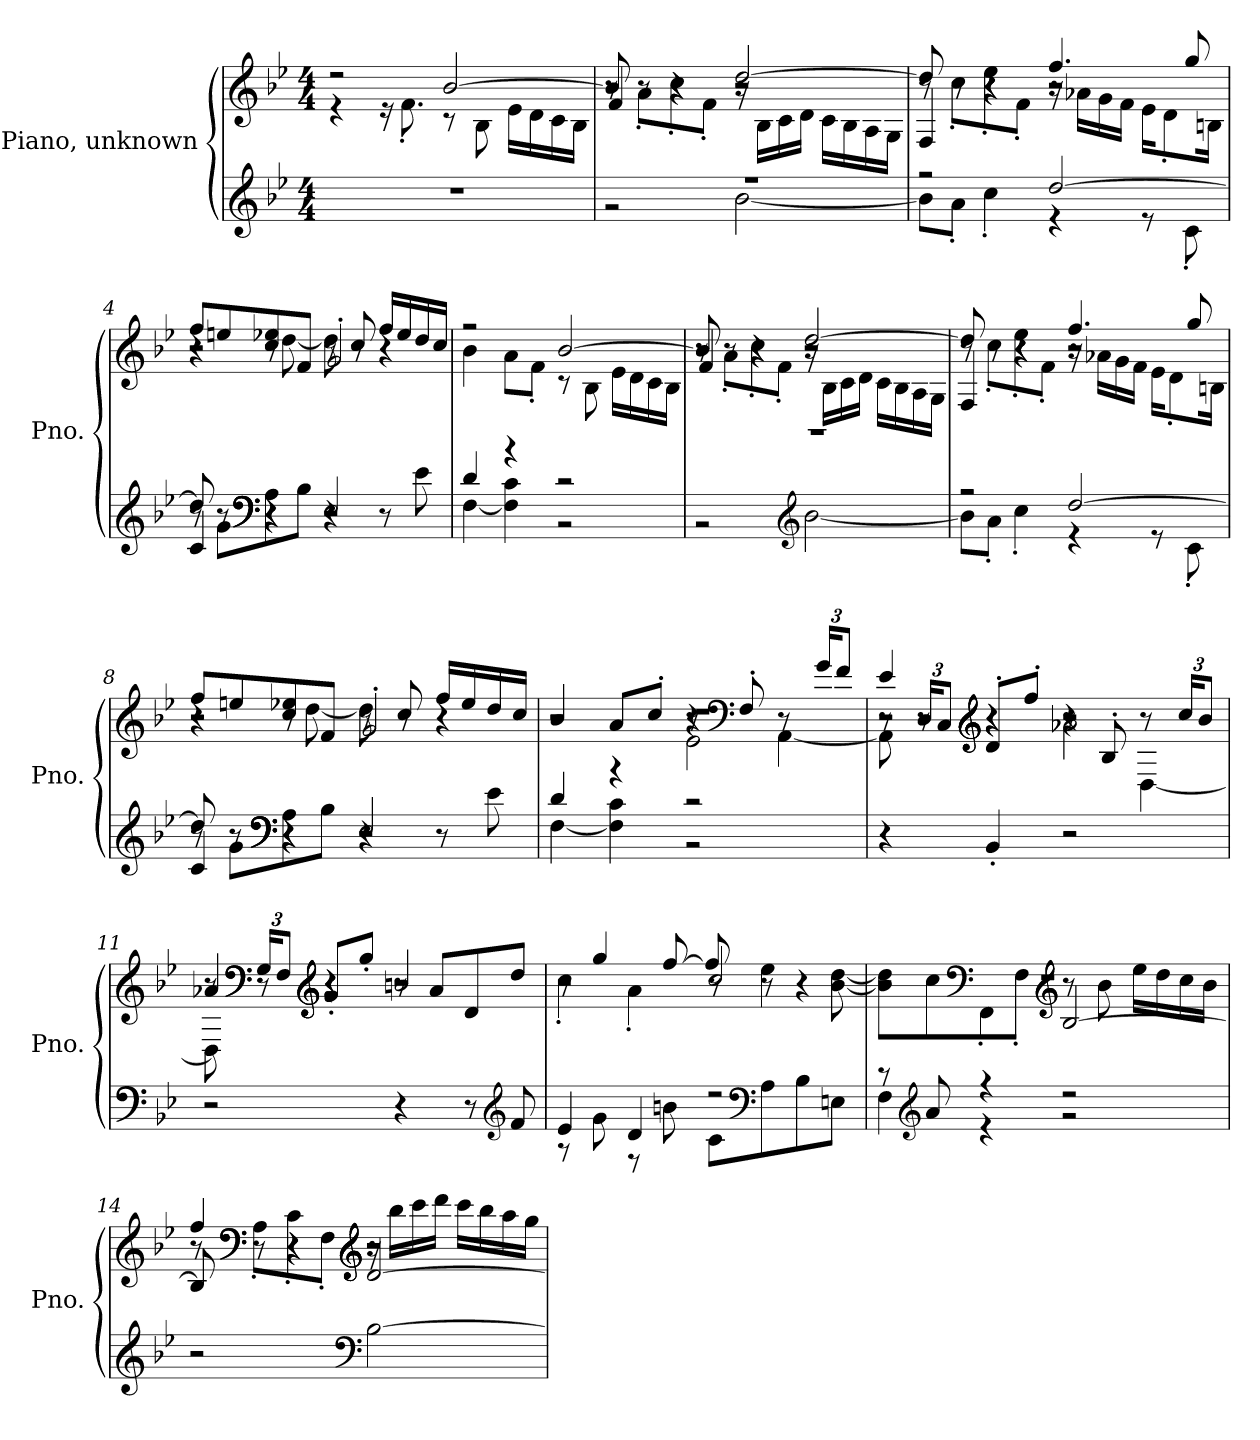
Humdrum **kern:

**kern	**kern
*part1	*part1
*staff2	*staff1
*I"Piano, unknown	*
*I'Pno.	*
*clefG2	*clefG2
*k[b-e-]	*k[b-e-]
*M4/4	*M4/4
*MM120	*MM120
=1	=1
*	*^
1r	2r	4r
.	.	16r
.	.	8.f'\
.	[2b-/	8r
.	.	8B-\
.	.	16e-\LL
.	.	16d\
.	.	16c\
.	.	16B-\JJ
=2	=2	=2
*^	*	*^
1r	2r	8b-/]	8r	4f/
.	.	8r	8a'\L	.
.	.	4r	8cc'\	4r
.	.	.	8f'\J	.
.	[2b-\	[2dd/	16r	2r
.	.	.	16B-\LL	.
.	.	.	16c\	.
.	.	.	16d\JJ	.
.	.	.	16c\LL	.
.	.	.	16B-\	.
.	.	.	16A\	.
.	.	.	16G\JJ	.
=3	=3	=3	=3	=3
2r	8b-\L]	8dd/]	8r	4F/
.	8a'\J	8r	8cc'\L	.
.	4cc'\	4r	8ee-'\	4r
.	.	.	8f'\J	.
[2dd/	4r	4.ff/	16r	2r
.	.	.	16a-X\LL	.
.	.	.	16g\	.
.	.	.	16f\JJ	.
.	8r	.	16e-\KL	.
.	.	.	8d'\	.
.	8c'\	8gg/	.	.
.	.	.	16Bn\Jk	.
!!LO:LB:g=z	!!	!!
=4	=4	=4	=4	=4
*	*^	*	*	*
8dd/]	8r	4c/	8ff/L	4r	2r
8r	8g\L	.	8een/	.	.
*clefF4	*	*	*	*	*
4r	8A\	4r	8cc/ 8ee-X/	8r	.
.	8B-\J	.	8f/J	[8dd\	.
2r	4r	2E-/	8r	8dd\]	2g'/
.	.	.	8cc/	8r	.
.	8r	.	16ff/LL	4r	.
.	.	.	16ee-/	.	.
.	8e-\	.	16dd/	.	.
.	.	.	16cc/JJ	.	.
*	*v	*v	*	*	*
*	*	*	*v	*v
=5	=5	=5	=5
4d/	[4F\	2r	4b-\
4r	4F\] 4c\	.	8a\L
.	.	.	8f'\J
2r	2r	[2b-/	8r
.	.	.	8B-\
.	.	.	16e-\LL
.	.	.	16d\
.	.	.	16c\
.	.	.	16B-\JJ
=6	=6	=6	=6
*	*	*	*^
1r	2r	8b-/]	8r	4f/
.	.	8r	8a'\L	.
.	.	4r	8cc'\	4r
.	.	.	8f'\J	.
*clefG2	*	*	*	*
.	[2b-\	[2dd/	16r	2r
.	.	.	16B-\LL	.
.	.	.	16c\	.
.	.	.	16d\JJ	.
.	.	.	16c\LL	.
.	.	.	16B-\	.
.	.	.	16A\	.
.	.	.	16G\JJ	.
!!LO:LB:g=z	!!	!!
=7	=7	=7	=7	=7
2r	8b-\L]	8dd/]	8r	4F/
.	8a'\J	8r	8cc'\L	.
.	4cc'\	4r	8ee-'\	4r
.	.	.	8f'\J	.
[2dd/	4r	4.ff/	16r	2r
.	.	.	16a-X\LL	.
.	.	.	16g\	.
.	.	.	16f\JJ	.
.	8r	.	16e-\KL	.
.	.	.	8d'\	.
.	8c'\	8gg/	.	.
.	.	.	16Bn\Jk	.
=8	=8	=8	=8	=8
*	*^	*	*	*
8dd/]	8r	4c/	8ff/L	4r	2r
8r	8g\L	.	8een/	.	.
*clefF4	*	*	*	*	*
4r	8A\	4r	8cc/ 8ee-X/	8r	.
.	8B-\J	.	8f/J	[8dd\	.
2r	4r	2E-/	8r	8dd\]	2g'/
.	.	.	8cc/	8r	.
.	8r	.	16ff/LL	4r	.
.	.	.	16ee-/	.	.
.	8e-\	.	16dd/	.	.
.	.	.	16cc/JJ	.	.
*	*v	*v	*	*	*
=9	=9	=9	=9	=9
*	*	*	*	*^
4d/	[4F\	1r	2r	4b-/	2r
4r	4F\] 4c\	.	.	8a/L	.
.	.	.	.	8cc'/J	.
2r	2r	.	2e-\	8r	4r
*	*	*clefF4	*	*	*
.	.	.	.	8F'/	.
.	.	.	.	8r	[4AA\
*	*	*	*	*Xbrackettup	*
.	.	.	.	24g/KL	.
.	.	.	.	12f/J	.
*v	*v	*	*	*	*
!!LO:LB:g=z	!!	!!	!!
=10	=10	=10	=10	=10
4r	4e-/	2r	8r	8AA\]
.	.	.	24D/KL	8r
.	.	.	12C/J	.
*	*clefG2	*	*	*
4BB-'/	4r	.	8d'/L	4r
.	.	.	8ff'/J	.
2r	2r	2a-X\	8r	4r
.	.	.	8B-'/	.
.	.	.	8r	[4D\
.	.	.	24cc/KL	.
.	.	.	12b-/J	.
*	*	*	*v	*v
=11	=11	=11	=11
2r	4a-X/	8r	8D\]
*	*clefF4	*	*
.	.	24G/KL	8r
.	.	12F/J	.
*	*clefG2	*	*
.	4r	8g'/L	4r
.	.	8gg'/J	.
4r	2bn/	8r	2r
.	.	8a-/L	.
8r	.	8d/	.
*clefG2	*	*	*
8f/	.	8dd/J	.
=12	=12	=12	=12
*^	*	*	*
4e-/	8r	2r	4cc'\	8r
.	8g\	.	.	4gg/
4d/	8r	.	4a'\	.
.	8bn\	.	.	[8ff/
2r	8c\L	2cc/	8r	8ff/]
*clefF4	*	*	*	*
.	8A\	.	4ee-\	8r
.	8B-\	.	.	4r
.	8En\J	.	[8b-\ [8dd\	.
!!LO:LB:g=z	!!	!!
=13	=13	=13	=13	=13
8r	4F\	1r	8b-\] 8dd\]L	2r
*clefG2	*	*	*	*
8a/	.	.	8cc\	.
*	*	*clefF4	*	*
4r	4r	.	8FF'\	.
.	.	.	8F'\J	.
*	*	*clefG2	*	*
2r	2r	.	8r	[2B-/
.	.	.	8b-\	.
.	.	.	16ee-\LL	.
.	.	.	16dd\	.
.	.	.	16cc\	.
.	.	.	16b-\JJ	.
*v	*v	*	*	*
=14	=14	=14	=14
2r	4ff/	8r	8B-/]
*	*clefF4	*	*
.	.	8A'\L	8r
.	4r	8c'\	4r
.	.	8F'\J	.
*clefF4	*clefG2	*	*
[2B-\	2r	16r	[2d/
.	.	16bb-\LL	.
.	.	16ccc\	.
.	.	16ddd\JJ	.
.	.	16ccc\LL	.
.	.	16bb-\	.
.	.	16aa\	.
.	.	16gg\JJ	.
*	*v	*v	*v
=	=
*-	*-
